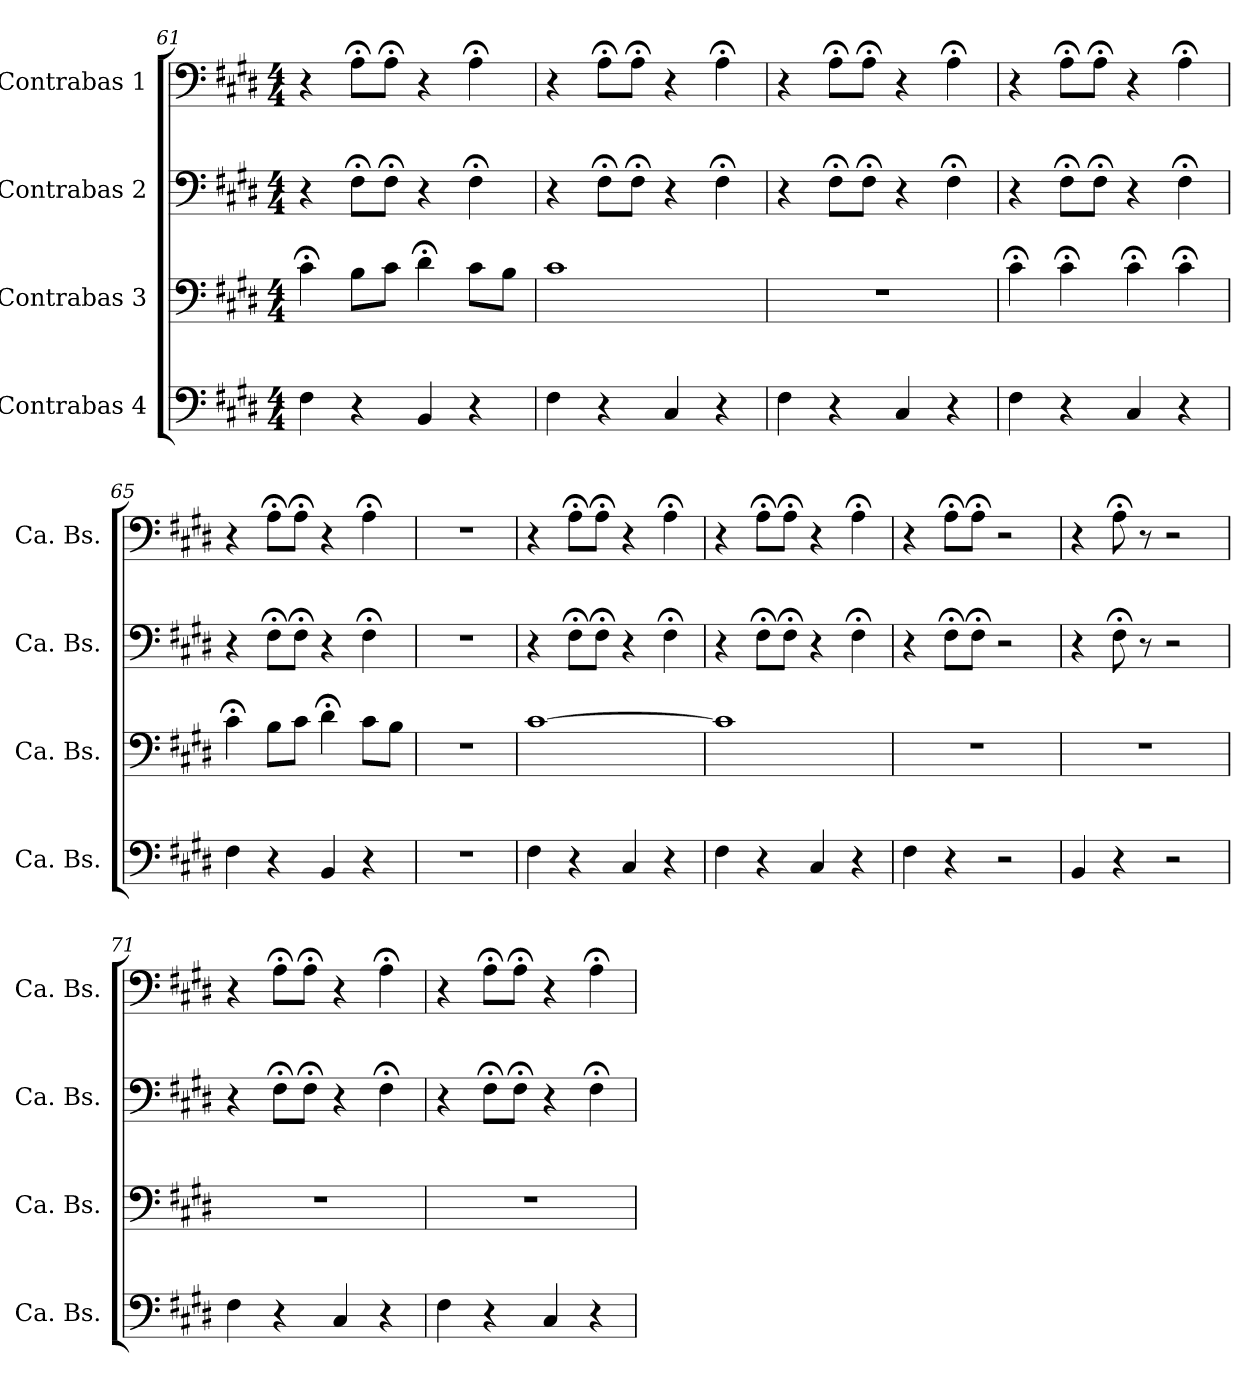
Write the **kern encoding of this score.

**kern	**kern	**kern	**kern
*part4	*part3	*part2	*part1
*staff4	*staff3	*staff2	*staff1
*I"Contrabas 4	*I"Contrabas 3	*I"Contrabas 2	*I"Contrabas 1
*I'Ca. Bs.	*I'Ca. Bs.	*I'Ca. Bs.	*I'Ca. Bs.
*clefF4	*clefF4	*clefF4	*clefF4
*ITrd7c12	*ITrd7c12	*ITrd7c12	*ITrd7c12
*k[f#c#g#d#]	*k[f#c#g#d#]	*k[f#c#g#d#]	*k[f#c#g#d#]
*M4/4	*M4/4	*M4/4	*M4/4
=61	=61	=61	=61
4FF#\	4C#;<\	4r	4r
4r	8BB\L	8FF#;<\L	8AA;<\L
.	8C#\J	8FF#;<\J	8AA;<\J
4BBB/	4D#;<\	4r	4r
4r	8C#\L	4FF#;<\	4AA;<\
.	8BB\J	.	.
!!LO:LB:g=z
=62	=62	=62	=62
4FF#\	1C#	4r	4r
4r	.	8FF#;<\L	8AA;<\L
.	.	8FF#;<\J	8AA;<\J
4CC#/	.	4r	4r
4r	.	4FF#;<\	4AA;<\
=63	=63	=63	=63
4FF#\	1r	4r	4r
4r	.	8FF#;<\L	8AA;<\L
.	.	8FF#;<\J	8AA;<\J
4CC#/	.	4r	4r
4r	.	4FF#;<\	4AA;<\
=64	=64	=64	=64
4FF#\	4C#;<\	4r	4r
4r	4C#;<\	8FF#;<\L	8AA;<\L
.	.	8FF#;<\J	8AA;<\J
4CC#/	4C#;<\	4r	4r
4r	4C#;<\	4FF#;<\	4AA;<\
=65	=65	=65	=65
4FF#\	4C#;<\	4r	4r
4r	8BB\L	8FF#;<\L	8AA;<\L
.	8C#\J	8FF#;<\J	8AA;<\J
4BBB/	4D#;<\	4r	4r
4r	8C#\L	4FF#;<\	4AA;<\
.	8BB\J	.	.
=66	=66	=66	=66
1r	1r	1r	1r
=67	=67	=67	=67
4FF#\	[1C#	4r	4r
4r	.	8FF#;<\L	8AA;<\L
.	.	8FF#;<\J	8AA;<\J
4CC#/	.	4r	4r
4r	.	4FF#;<\	4AA;<\
!!LO:PB:g=z
=68	=68	=68	=68
4FF#\	1C#]	4r	4r
4r	.	8FF#;<\L	8AA;<\L
.	.	8FF#;<\J	8AA;<\J
4CC#/	.	4r	4r
4r	.	4FF#;<\	4AA;<\
=69	=69	=69	=69
4FF#\	1r	4r	4r
4r	.	8FF#;<\L	8AA;<\L
.	.	8FF#;<\J	8AA;<\J
2r	.	2r	2r
=70	=70	=70	=70
4BBB/	1r	4r	4r
4r	.	8FF#;<\	8AA;<\
.	.	8r	8r
2r	.	2r	2r
=71	=71	=71	=71
4FF#\	1r	4r	4r
4r	.	8FF#;<\L	8AA;<\L
.	.	8FF#;<\J	8AA;<\J
4CC#/	.	4r	4r
4r	.	4FF#;<\	4AA;<\
=72	=72	=72	=72
4FF#\	1r	4r	4r
4r	.	8FF#;<\L	8AA;<\L
.	.	8FF#;<\J	8AA;<\J
4CC#/	.	4r	4r
4r	.	4FF#;<\	4AA;<\
=	=	=	=
*-	*-	*-	*-
